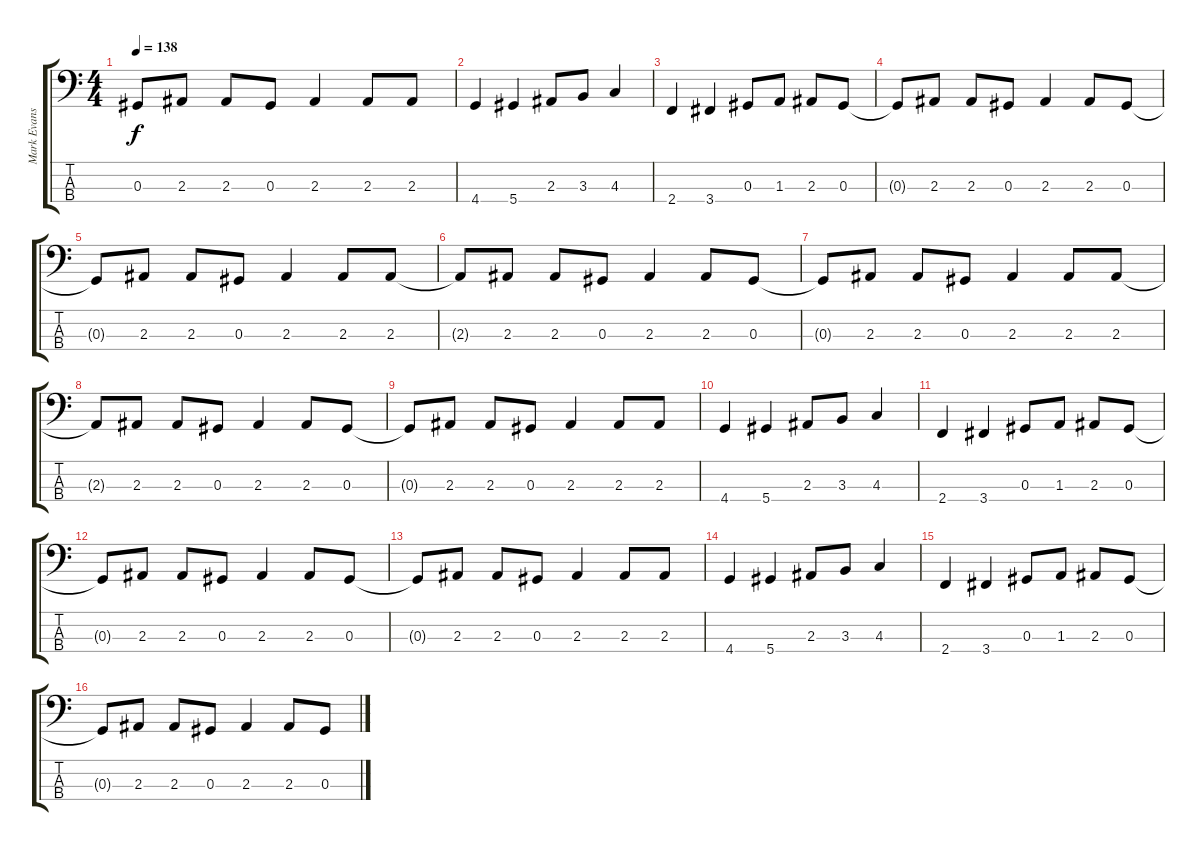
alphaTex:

\track ("Mark Evans" "Mark Evans") {instrument electricbassfinger}
\staff {score tabs}
\tuning (Gb2 Db2 Ab1 Eb1) {hide}
\ts (4 4)
\tempo 138
\clef f4
\ks c
0.3{t}.8{dy f} 2.3.8 2.3.8 0.3.8 2.3.4 2.3.8 2.3.8 |
4.4.4 5.4.4 2.3.8 3.3.8 4.3.4 |
2.4.4 3.4.4 0.3.8 1.3.8 2.3.8 0.3.8 |
0.3{t}.8 2.3.8 2.3.8 0.3.8 2.3.4 2.3.8 0.3.8 |
0.3{t}.8 2.3.8 2.3.8 0.3.8 2.3.4 2.3.8 2.3.8 |
2.3{t}.8 2.3.8 2.3.8 0.3.8 2.3.4 2.3.8 0.3.8 |
0.3{t}.8 2.3.8 2.3.8 0.3.8 2.3.4 2.3.8 2.3.8 |
2.3{t}.8 2.3.8 2.3.8 0.3.8 2.3.4 2.3.8 0.3.8 |
0.3{t}.8 2.3.8 2.3.8 0.3.8 2.3.4 2.3.8 2.3.8 |
4.4.4 5.4.4 2.3.8 3.3.8 4.3.4 |
2.4.4 3.4.4 0.3.8 1.3.8 2.3.8 0.3.8 |
0.3{t}.8 2.3.8 2.3.8 0.3.8 2.3.4 2.3.8 0.3.8 |
0.3{t}.8 2.3.8 2.3.8 0.3.8 2.3.4 2.3.8 2.3.8 |
4.4.4 5.4.4 2.3.8 3.3.8 4.3.4 |
2.4.4 3.4.4 0.3.8 1.3.8 2.3.8 0.3.8 |
0.3{t}.8 2.3.8 2.3.8 0.3.8 2.3.4 2.3.8 0.3.8
